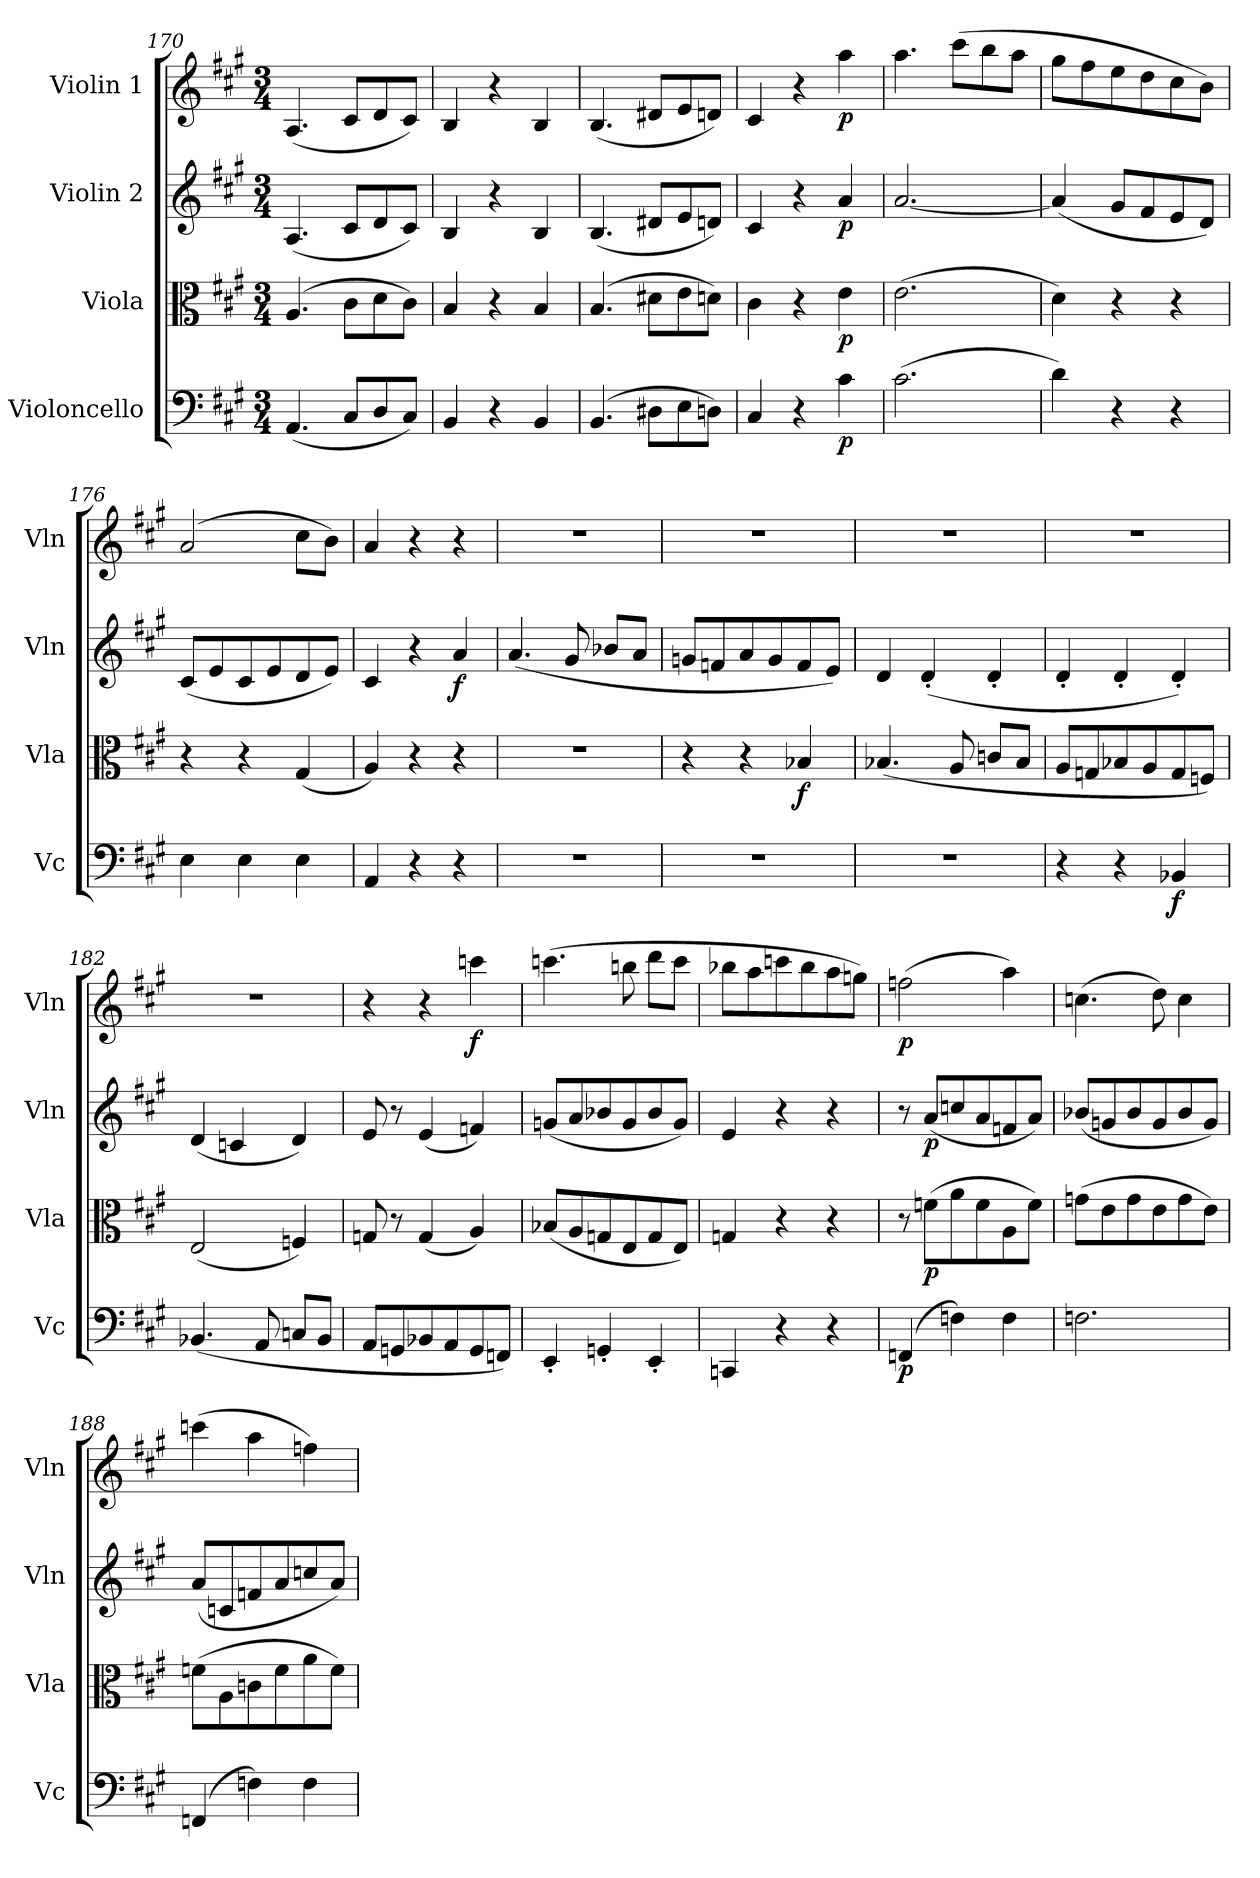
**kern	**dynam	**kern	**dynam	**kern	**dynam	**kern	**dynam
*part4	*part4	*part3	*part3	*part2	*part2	*part1	*part1
*staff4	*staff4	*staff3	*staff3	*staff2	*staff2	*staff1	*staff1
*I"Violoncello	*	*I"Viola	*	*I"Violin 2	*	*I"Violin 1	*
*I'Vc	*	*I'Vla	*	*I'Vln	*	*I'Vln	*
!!LO:LB:g=z
*clefF4	*	*clefC3	*	*clefG2	*	*clefG2	*
*k[f#c#g#]	*	*k[f#c#g#]	*	*k[f#c#g#]	*	*k[f#c#g#]	*
*M3/4	*	*M3/4	*	*M3/4	*	*M3/4	*
=170	=170	=170	=170	=170	=170	=170	=170
(4.AA/	.	(4.A/	.	(4.A/	.	(4.A/	.
8C#/L	.	8c#\L	.	8c#/L	.	8c#/L	.
8D/	.	8d\	.	8d/	.	8d/	.
8C#/J)	.	8c#\J)	.	8c#/J)	.	8c#/J)	.
=171	=171	=171	=171	=171	=171	=171	=171
4BB/	.	4B/	.	4B/	.	4B/	.
4r	.	4r	.	4r	.	4r	.
4BB/	.	4B/	.	4B/	.	4B/	.
=172	=172	=172	=172	=172	=172	=172	=172
(4.BB/	.	(4.B/	.	(4.B/	.	(4.B/	.
8D#X\L	.	8d#X\L	.	8d#X/L	.	8d#X/L	.
8E\	.	8e\	.	8e/	.	8e/	.
8Dn\J)	.	8dn\J)	.	8dn/J)	.	8dn/J)	.
=173	=173	=173	=173	=173	=173	=173	=173
4C#/	.	4c#\	.	4c#/	.	4c#/	.
4r	.	4r	.	4r	.	4r	.
!	!LO:DY:b	!	!LO:DY:b	!	!LO:DY:b	!	!LO:DY:b
4c#\	p	4e\	p	4a/	p	4aa\	p
=174	=174	=174	=174	=174	=174	=174	=174
(2.c#\	.	(2.e\	.	[2.a/	.	4.aa\	.
.	.	.	.	.	.	(8ccc#\L	.
.	.	.	.	.	.	8bb\	.
.	.	.	.	.	.	8aa\J	.
=175	=175	=175	=175	=175	=175	=175	=175
4d\)	.	4d\)	.	(4a/]	.	8gg#\L	.
.	.	.	.	.	.	8ff#\	.
4r	.	4r	.	8g#/L	.	8ee\	.
.	.	.	.	8f#/	.	8dd\	.
4r	.	4r	.	8e/	.	8cc#\	.
.	.	.	.	8d/J)	.	8b\J)	.
=176	=176	=176	=176	=176	=176	=176	=176
4E\	.	4r	.	(8c#/L	.	(2a/	.
.	.	.	.	8e/	.	.	.
4E\	.	4r	.	8c#/	.	.	.
.	.	.	.	8e/	.	.	.
4E\	.	(4G#/	.	8d/	.	8cc#\L	.
.	.	.	.	8e/J)	.	8b\J)	.
=177	=177	=177	=177	=177	=177	=177	=177
4AA/	.	4A/)	.	4c#/	.	4a/	.
4r	.	4r	.	4r	.	4r	.
!	!	!	!	!	!LO:DY:b	!	!
4r	.	4r	.	4a/	f	4r	.
=178	=178	=178	=178	=178	=178	=178	=178
2.r	.	2.r	.	(<4.a/	.	2.r	.
.	.	.	.	8g#/	.	.	.
.	.	.	.	8b-X/L	.	.	.
.	.	.	.	8a/J	.	.	.
=179	=179	=179	=179	=179	=179	=179	=179
2.r	.	4r	.	8gn/L	.	2.r	.
.	.	.	.	8fn/	.	.	.
.	.	4r	.	8a/	.	.	.
.	.	.	.	8g/	.	.	.
!	!	!	!LO:DY:b	!	!	!	!
.	.	4B-X/	f	8f/	.	.	.
.	.	.	.	8e/J)	.	.	.
!!LO:LB:g=z
=180	=180	=180	=180	=180	=180	=180	=180
2.r	.	(<4.B-X/	.	4d/	.	2.r	.
.	.	.	.	(<4d'/	.	.	.
.	.	8A/	.	.	.	.	.
.	.	8cn/L	.	4d'/	.	.	.
.	.	8B-/J	.	.	.	.	.
!!LO:PB:g=z
=181	=181	=181	=181	=181	=181	=181	=181
4r	.	8A/L	.	4d'/	.	2.r	.
.	.	8Gn/	.	.	.	.	.
4r	.	8B-X/	.	4d'/	.	.	.
.	.	8A/	.	.	.	.	.
!	!LO:DY:b	!	!	!	!	!	!
4BB-X/	f	8G/	.	4d'/)	.	.	.
.	.	8Fn/J)	.	.	.	.	.
=182	=182	=182	=182	=182	=182	=182	=182
(<4.BB-X/	.	(2E/	.	(4d/	.	2.r	.
.	.	.	.	4cn/	.	.	.
8AA/	.	.	.	.	.	.	.
8Cn/L	.	4Fn/)	.	4d/)	.	.	.
8BB-/J	.	.	.	.	.	.	.
=183	=183	=183	=183	=183	=183	=183	=183
8AA/L	.	8Gn/	.	8e/	.	4r	.
8GGn/	.	8r	.	8r	.	.	.
8BB-X/	.	(4G/	.	(4e/	.	4r	.
8AA/	.	.	.	.	.	.	.
!	!	!	!	!	!	!	!LO:DY:b
8GG/	.	4A/)	.	4fn/)	.	4cccn\	f
8FFn/J)	.	.	.	.	.	.	.
=184	=184	=184	=184	=184	=184	=184	=184
4EE'/	.	(8B-X/L	.	(8gn/L	.	(4.cccn\	.
.	.	8A/	.	8a/	.	.	.
4GGn'/	.	8Gn/	.	8b-X/	.	.	.
.	.	8E/	.	8g/	.	8bbn\	.
4EE'/	.	8G/	.	8b-/	.	8ddd\L	.
.	.	8E/J)	.	8g/J)	.	8ccc\J	.
=185	=185	=185	=185	=185	=185	=185	=185
4CCn/	.	4Gn/	.	4e/	.	8bb-X\L	.
.	.	.	.	.	.	8aa\	.
4r	.	4r	.	4r	.	8cccn\	.
.	.	.	.	.	.	8bb-\	.
4r	.	4r	.	4r	.	8aa\	.
.	.	.	.	.	.	8ggn\J)	.
=186	=186	=186	=186	=186	=186	=186	=186
!	!LO:DY:b	!	!	!	!	!	!LO:DY:b
(4FFn/	p	8r	.	8r	.	(2ffn\	p
!	!	!	!LO:DY:b	!	!LO:DY:b	!	!
.	.	(8fn\L	p	(8a/L	p	.	.
4Fn\)	.	8a\	.	8ccn/	.	.	.
.	.	8f\	.	8a/	.	.	.
4F\	.	8A\	.	8fn/	.	4aa\)	.
.	.	8f\J)	.	8a/J)	.	.	.
=187	=187	=187	=187	=187	=187	=187	=187
2.Fn\	.	(8gn\L	.	(8b-X/L	.	(4.ccn\	.
.	.	8e\	.	8gn/	.	.	.
.	.	8g\	.	8b-/	.	.	.
.	.	8e\	.	8g/	.	8dd\)	.
.	.	8g\	.	8b-/	.	4cc\	.
.	.	8e\J)	.	8g/J)	.	.	.
!!LO:LB:g=z
=188	=188	=188	=188	=188	=188	=188	=188
(4FFn/	.	(8fn\L	.	(8a/L	.	(4cccn\	.
.	.	8A\	.	8cn/	.	.	.
4Fn\)	.	8cn\	.	8fn/	.	4aa\	.
.	.	8f\	.	8a/	.	.	.
4F\	.	8a\	.	8ccn/	.	4ffn\)	.
.	.	8f\J)	.	8a/J)	.	.	.
=	=	=	=	=	=	=	=
*-	*-	*-	*-	*-	*-	*-	*-
